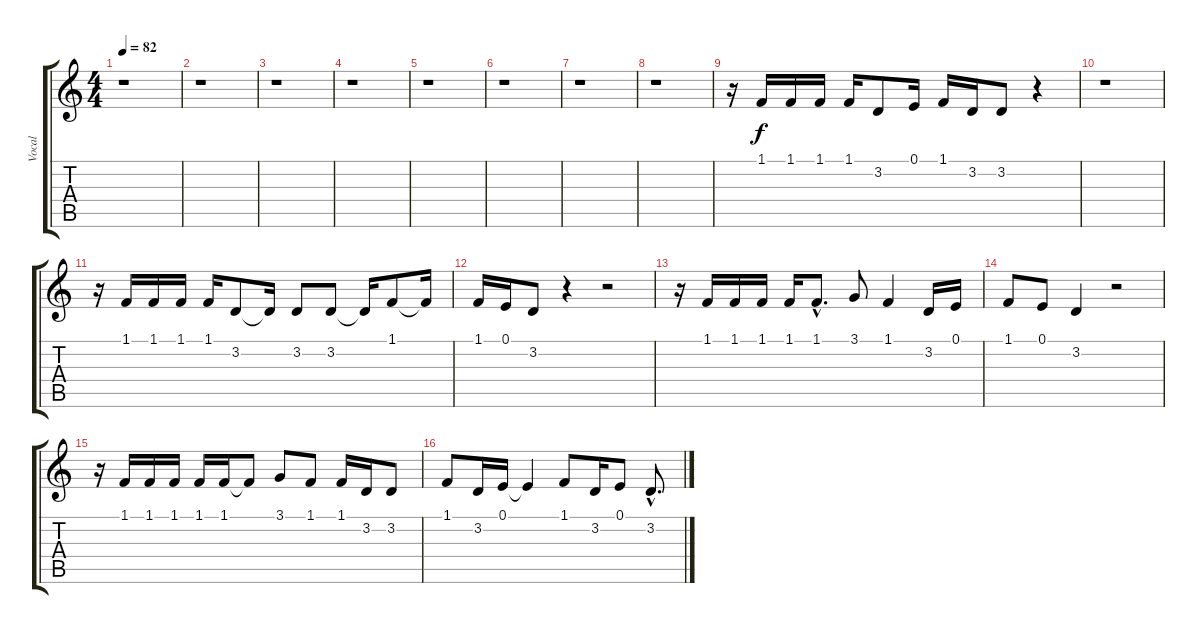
\track ("Vocal" "Vocal") {instrument tenorsax}
\staff {score tabs}
\tuning (E4 B3 G3 D3 A2 E2) {hide}
\ts (4 4)
\tempo 82
\clef g2
\ks c
r.1{dy f} |
r.1 |
r.1 |
r.1 |
r.1 |
r.1 |
r.1 |
r.1 |
r.16 1.1.16 1.1.16 1.1.16 1.1.16 3.2.8 0.1.16 1.1.16 3.2.16 3.2.8 r.4 |
r.1 |
r.16 1.1.16 1.1.16 1.1.16 1.1.16 3.2.8 3.2{t}.16 3.2.8 3.2.8 3.2{t}.16 1.1.8 1.1{t}.16 |
1.1.16 0.1.16 3.2.8 r.4 r.2 |
r.16 1.1.16 1.1.16 1.1.16 1.1.16 1.1{hac}.8{d} 3.1.8 1.1.4 3.2.16 0.1.16 |
1.1.8 0.1.8 3.2.4 r.2 |
r.16 1.1.16 1.1.16 1.1.16 1.1.16 1.1.16 1.1{t}.8 3.1.8 1.1.8 1.1.16 3.2.16 3.2.8 |
1.1.8 3.2.16 0.1.16 0.1{t}.4 1.1.8 3.2.16 0.1.8 3.2{hac}.8{d}
